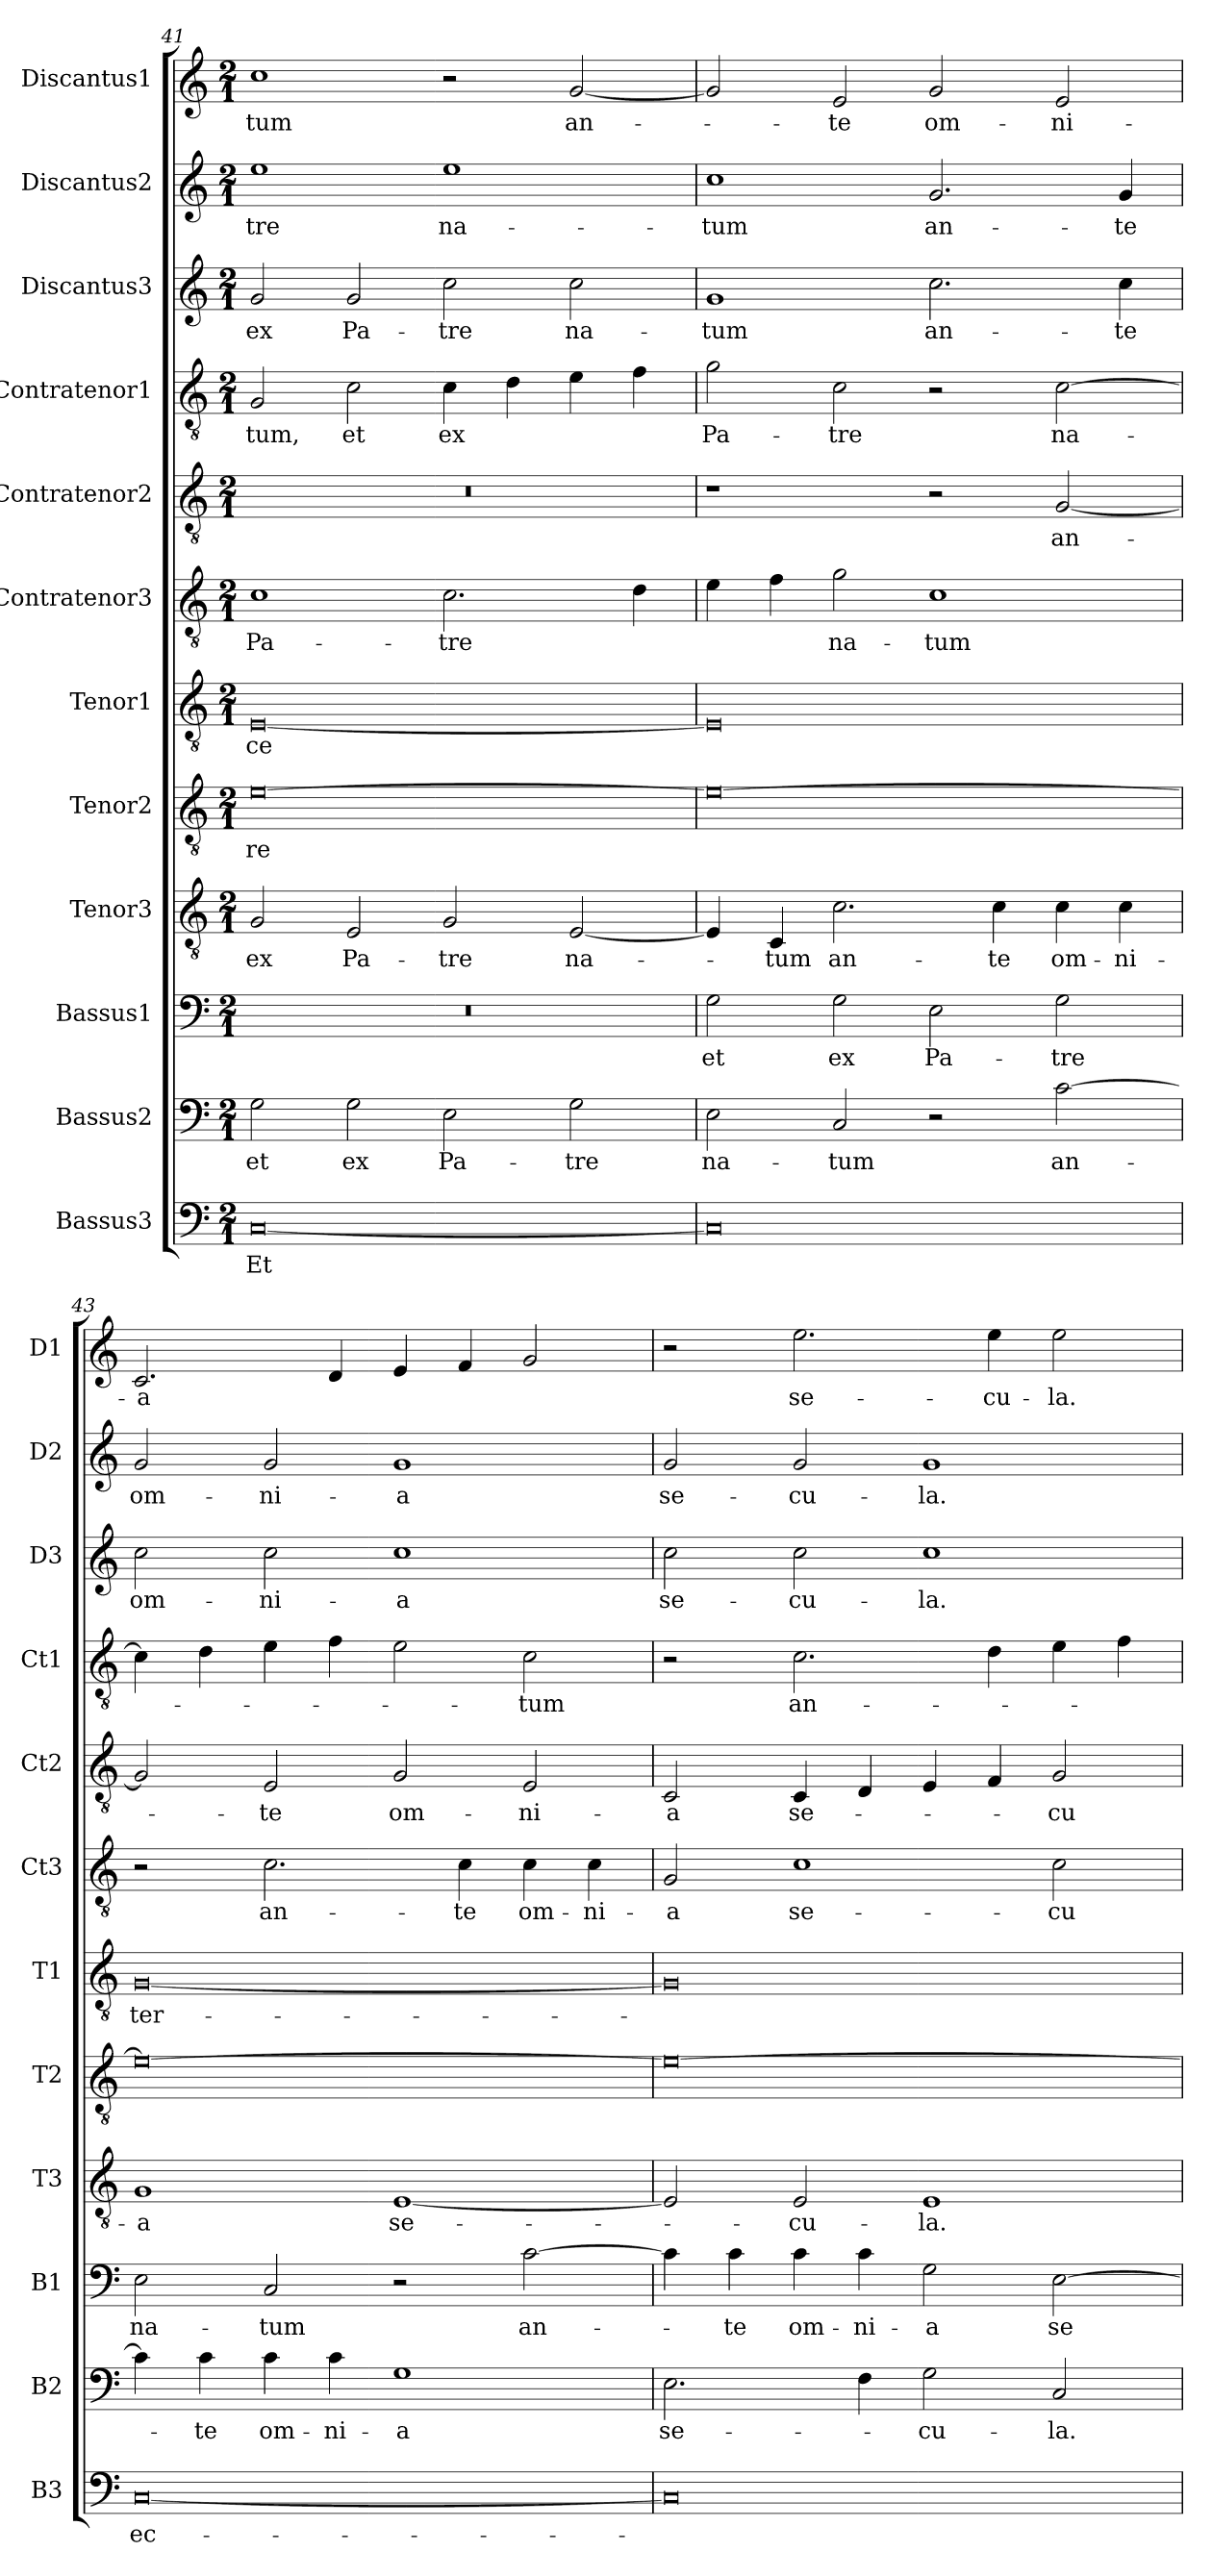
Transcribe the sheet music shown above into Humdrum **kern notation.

**kern	**text	**kern	**text	**kern	**text	**kern	**text	**kern	**text	**kern	**text	**kern	**text	**kern	**text	**kern	**text	**kern	**text	**kern	**text	**kern	**text
*part12	*part12	*part11	*part11	*part10	*part10	*part9	*part9	*part8	*part8	*part7	*part7	*part6	*part6	*part5	*part5	*part4	*part4	*part3	*part3	*part2	*part2	*part1	*part1
*staff12	*staff12	*staff11	*staff11	*staff10	*staff10	*staff9	*staff9	*staff8	*staff8	*staff7	*staff7	*staff6	*staff6	*staff5	*staff5	*staff4	*staff4	*staff3	*staff3	*staff2	*staff2	*staff1	*staff1
*I"Bassus3	*	*I"Bassus2	*	*I"Bassus1	*	*I"Tenor3	*	*I"Tenor2	*	*I"Tenor1	*	*I"Contratenor3	*	*I"Contratenor2	*	*I"Contratenor1	*	*I"Discantus3	*	*I"Discantus2	*	*I"Discantus1	*
*I'B3	*	*I'B2	*	*I'B1	*	*I'T3	*	*I'T2	*	*I'T1	*	*I'Ct3	*	*I'Ct2	*	*I'Ct1	*	*I'D3	*	*I'D2	*	*I'D1	*
*clefF4	*	*clefF4	*	*clefF4	*	*clefGv2	*	*clefGv2	*	*clefGv2	*	*clefGv2	*	*clefGv2	*	*clefGv2	*	*clefG2	*	*clefG2	*	*clefG2	*
*k[]	*	*k[]	*	*k[]	*	*k[]	*	*k[]	*	*k[]	*	*k[]	*	*k[]	*	*k[]	*	*k[]	*	*k[]	*	*k[]	*
*M2/1	*	*M2/1	*	*M2/1	*	*M2/1	*	*M2/1	*	*M2/1	*	*M2/1	*	*M2/1	*	*M2/1	*	*M2/1	*	*M2/1	*	*M2/1	*
=41	=41	=41	=41	=41	=41	=41	=41	=41	=41	=41	=41	=41	=41	=41	=41	=41	=41	=41	=41	=41	=41	=41	=41
[0C	Et	2G	et	0r	.	2G	ex	[0e	-re	[0E	-ce	1c	Pa-	0r	.	2G	-tum,	2g	ex	1ee	-tre	1cc	-tum
.	.	2G	ex	.	.	2E	Pa-	.	.	.	.	.	.	.	.	2c	et	2g	Pa-	.	.	.	.
.	.	2E	Pa-	.	.	2G	-tre	.	.	.	.	2.c	-tre	.	.	4c	ex	2cc	-tre	1ee	na-	2r	.
.	.	.	.	.	.	.	.	.	.	.	.	.	.	.	.	4d	.	.	.	.	.	.	.
.	.	2G	-tre	.	.	[2E	na-	.	.	.	.	.	.	.	.	4e	.	2cc	na-	.	.	[2g	an-
.	.	.	.	.	.	.	.	.	.	.	.	4d	.	.	.	4f	.	.	.	.	.	.	.
=42	=42	=42	=42	=42	=42	=42	=42	=42	=42	=42	=42	=42	=42	=42	=42	=42	=42	=42	=42	=42	=42	=42	=42
0C]	.	2E	na-	2G	et	4E]	.	0e_	.	0E]	.	4e	.	1r	.	2g	Pa-	1g	-tum	1cc	-tum	2g]	.
.	.	.	.	.	.	4C	-tum	.	.	.	.	4f	.	.	.	.	.	.	.	.	.	.	.
.	.	2C	-tum	2G	ex	2.c	an-	.	.	.	.	2g	na-	.	.	2c	-tre	.	.	.	.	2e	-te
.	.	2r	.	2E	Pa-	.	.	.	.	.	.	1c	-tum	2r	.	2r	.	2.cc	an-	2.g	an-	2g	om-
.	.	.	.	.	.	4c	-te	.	.	.	.	.	.	.	.	.	.	.	.	.	.	.	.
.	.	[2c	an-	2G	-tre	4c	om-	.	.	.	.	.	.	[2G	an-	[2c	na-	.	.	.	.	2e	-ni-
.	.	.	.	.	.	4c	-ni-	.	.	.	.	.	.	.	.	.	.	4cc	-te	4g	-te	.	.
=43	=43	=43	=43	=43	=43	=43	=43	=43	=43	=43	=43	=43	=43	=43	=43	=43	=43	=43	=43	=43	=43	=43	=43
[0C	ec-	4c]	.	2E	na-	1G	-a	0e_	.	[0G	ter-	2r	.	2G]	.	4c]	.	2cc	om-	2g	om-	2.c	-a
.	.	4c	-te	.	.	.	.	.	.	.	.	.	.	.	.	4d	.	.	.	.	.	.	.
.	.	4c	om-	2C	-tum	.	.	.	.	.	.	2.c	an-	2E	-te	4e	.	2cc	-ni-	2g	-ni-	.	.
.	.	4c	-ni-	.	.	.	.	.	.	.	.	.	.	.	.	4f	.	.	.	.	.	4d	.
.	.	1G	-a	2r	.	[1E	se-	.	.	.	.	.	.	2G	om-	2e	.	1cc	-a	1g	-a	4e	.
.	.	.	.	.	.	.	.	.	.	.	.	4c	-te	.	.	.	.	.	.	.	.	4f	.
.	.	.	.	[2c	an-	.	.	.	.	.	.	4c	om-	2E	-ni-	2c	-tum	.	.	.	.	2g	.
.	.	.	.	.	.	.	.	.	.	.	.	4c	-ni-	.	.	.	.	.	.	.	.	.	.
=44	=44	=44	=44	=44	=44	=44	=44	=44	=44	=44	=44	=44	=44	=44	=44	=44	=44	=44	=44	=44	=44	=44	=44
0C]	.	2.E	se-	4c]	.	2E]	.	0e_	.	0G]	.	2G	-a	2C	-a	2r	.	2cc	se-	2g	se-	2r	.
.	.	.	.	4c	-te	.	.	.	.	.	.	.	.	.	.	.	.	.	.	.	.	.	.
.	.	.	.	4c	om-	2E	-cu-	.	.	.	.	1c	se-	4C	se-	2.c	an-	2cc	-cu-	2g	-cu-	2.ee	se-
.	.	4F	.	4c	-ni-	.	.	.	.	.	.	.	.	4D	.	.	.	.	.	.	.	.	.
.	.	2G	-cu-	2G	-a	1E	-la.	.	.	.	.	.	.	4E	.	.	.	1cc	-la.	1g	-la.	.	.
.	.	.	.	.	.	.	.	.	.	.	.	.	.	4F	.	4d	.	.	.	.	.	4ee	-cu-
.	.	2C	-la.	[2E	se-	.	.	.	.	.	.	2c	-cu-	2G	-cu-	4e	.	.	.	.	.	2ee	-la.
.	.	.	.	.	.	.	.	.	.	.	.	.	.	.	.	4f	.	.	.	.	.	.	.
=	=	=	=	=	=	=	=	=	=	=	=	=	=	=	=	=	=	=	=	=	=	=	=
*-	*-	*-	*-	*-	*-	*-	*-	*-	*-	*-	*-	*-	*-	*-	*-	*-	*-	*-	*-	*-	*-	*-	*-
